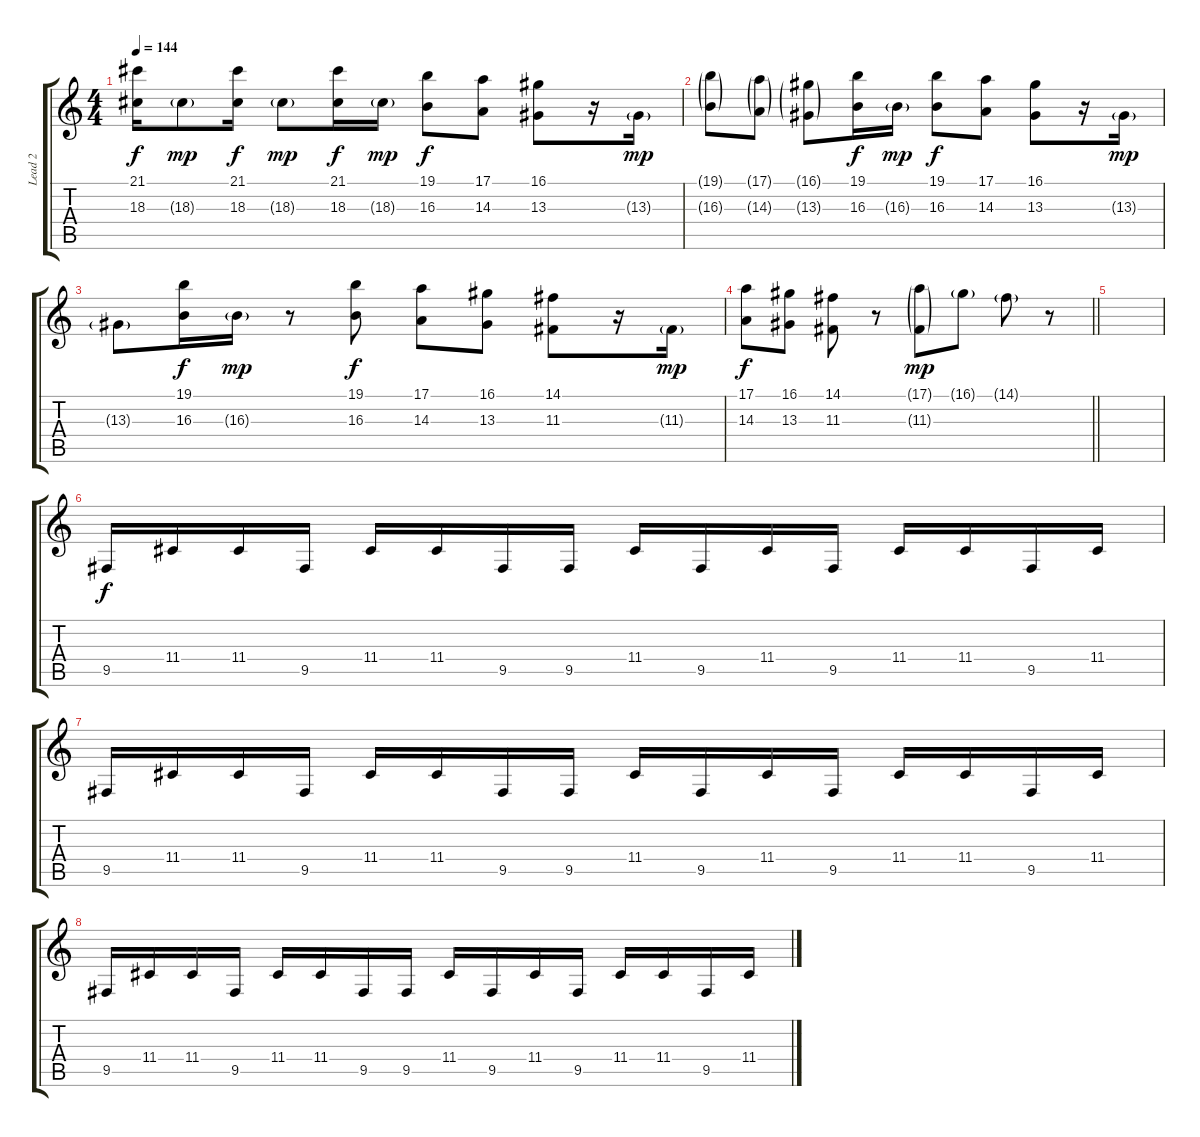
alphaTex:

\track ("Lead 2" "Lead 2") {instrument lead1square}
\staff {score tabs}
\tuning (E4 B3 G3 D3 A2 E2) {hide}
\ts (4 4)
\tempo 144
\clef g2
\ks c
(21.1 18.3).16{dy f} 18.3{g}.8{dy mp} (21.1 18.3).16{dy f} 18.3{g}.8{dy mp} (21.1 18.3).16{dy f} 18.3{g}.16{dy mp} (19.1 16.3).8{dy f} (17.1 14.3).8 (16.1 13.3).8 r.16 13.3{g}.16{dy mp} |
(19.1{g} 16.3{g}).8 (17.1{g} 14.3{g}).8 (16.1{g} 13.3{g}).8 (19.1 16.3).16{dy f} 16.3{g}.16{dy mp} (19.1 16.3).8{dy f} (17.1 14.3).8 (16.1 13.3).8 r.16 13.3{g}.16{dy mp} |
13.3{g}.8 (19.1 16.3).16{dy f} 16.3{g}.16{dy mp} r.8 (19.1 16.3).8{dy f} (17.1 14.3).8 (16.1 13.3).8 (14.1 11.3).8 r.16 11.3{g}.16{dy mp} |
\barLineRight lightlight
(17.1 14.3).8{dy f} (16.1 13.3).8 (14.1 11.3).8 r.8 (17.1{g} 11.3{g}).8{dy mp} 16.1{g}.8 14.1{g}.8 r.8 |
|
9.5.16{dy f} 11.4.16 11.4.16 9.5.16 11.4.16 11.4.16 9.5.16 9.5.16 11.4.16 9.5.16 11.4.16 9.5.16 11.4.16 11.4.16 9.5.16 11.4.16 |
9.5.16 11.4.16 11.4.16 9.5.16 11.4.16 11.4.16 9.5.16 9.5.16 11.4.16 9.5.16 11.4.16 9.5.16 11.4.16 11.4.16 9.5.16 11.4.16 |
9.5.16 11.4.16 11.4.16 9.5.16 11.4.16 11.4.16 9.5.16 9.5.16 11.4.16 9.5.16 11.4.16 9.5.16 11.4.16 11.4.16 9.5.16 11.4.16
